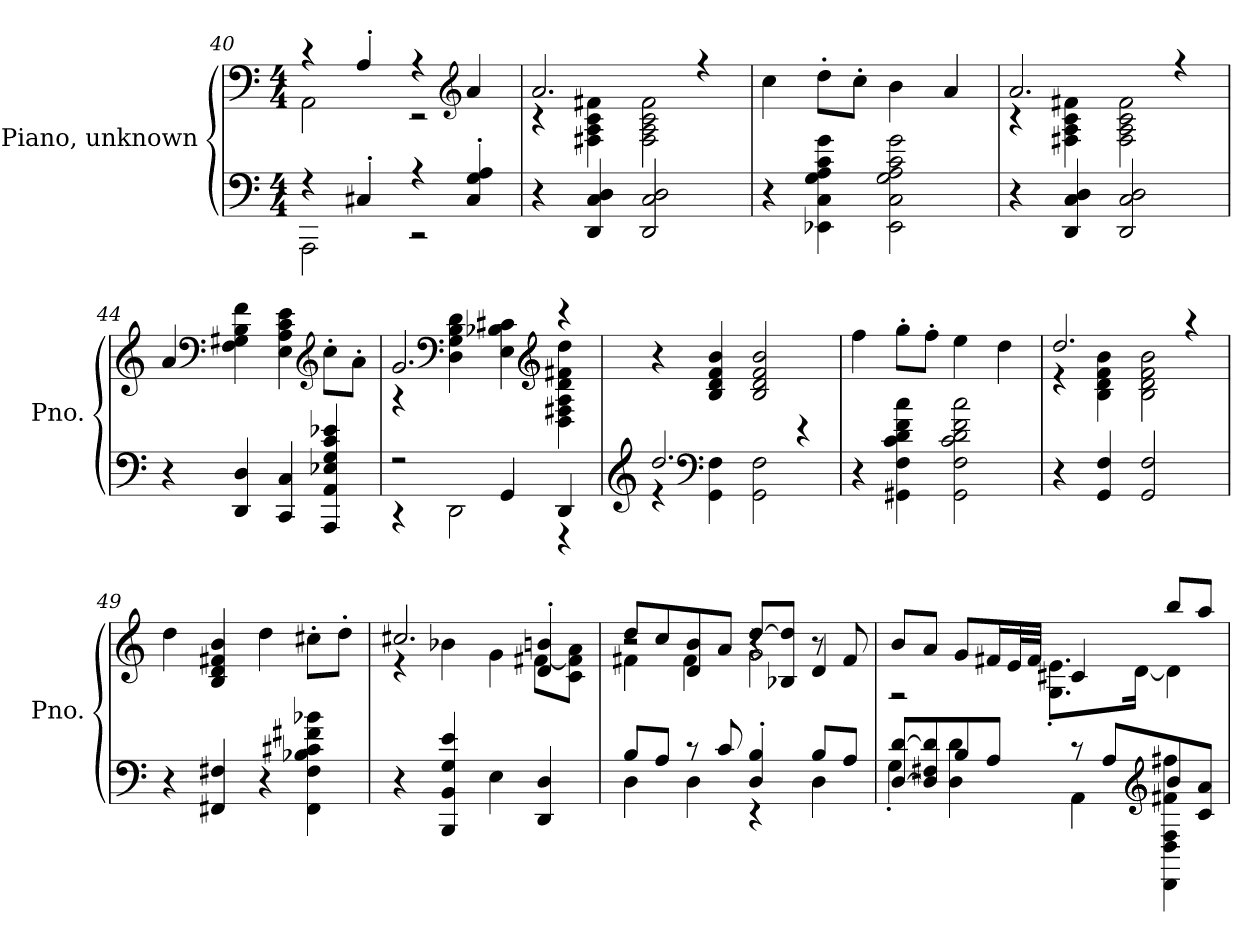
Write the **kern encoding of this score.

**kern	**kern
*part1	*part1
*staff2	*staff1
*I"Piano, unknown	*
*I'Pno.	*
*clefF4	*clefF4
*k[]	*k[]
*M4/4	*M4/4
=40	=40
*^	*^
4r	2AAA\	4r	2AA\
4C#X'/	.	4A'/	.
4r	2r	4r	2r
*	*	*clefG2	*
4C#/' 4G/' 4A/'	.	4a/	.
*v	*v	*	*
!!LO:LB:g=z	!!
=41	=41	=41
4r	2.a/	4r
4DD/ 4C/ 4D/	.	4F#X\ 4A\ 4c\ 4f#X\
2DD/ 2C/ 2D/	.	2F#\ 2A\ 2c\ 2f#\
.	4r	.
*	*v	*v
=42	=42
4r	4cc\
4EE-X\ 4C\ 4G\ 4A\ 4c\ 4g\	8dd'\L
.	8cc'\J
2EE-\ 2C\ 2G\ 2A\ 2c\ 2g\	4b\
.	4a/
=43	=43
*	*^
4r	2.a/	4r
4DD/ 4C/ 4D/	.	4F#X\ 4A\ 4c\ 4f#X\
2DD/ 2C/ 2D/	.	2F#\ 2A\ 2c\ 2f#\
.	4r	.
*	*v	*v
=44	=44
4r	4a/
*	*clefF4
4DD/ 4D/	4F\ 4G#X\ 4B\ 4f\
4CC/ 4C/	4E\ 4A\ 4c\ 4e\
*	*clefG2
4AAA/ 4AA/ 4E-X/ 4G/ 4c/ 4e-X/	8cc'\L
.	8a'\J
=45	=45
*^	*^
2r	4r	2.g/	4r
*	*	*clefF4	*
.	2DD\	.	4D\ 4G\ 4B\ 4d\
4GG/	.	.	4E\ 4B-X\ 4c#X\
*	*	*clefG2	*
4DD/	4r	4r	4D\ 4F#X\ 4A\ 4d\ 4f#X\ 4dd\
*	*	*v	*v
!!LO:LB:g=z
=46	=46	=46
*clefG2	*	*
2.dd/	4r	4r
*clefF4	*	*
.	4GG\ 4F\	4B/ 4d/ 4f/ 4b/
.	2GG\ 2F\	2B/ 2d/ 2f/ 2b/
4r	.	.
*v	*v	*
=47	=47
4r	4ff\
4GG#X\ 4F\ 4c\ 4d\ 4f\ 4cc\	8gg'\L
.	8ff'\J
2GG#\ 2F\ 2c\ 2d\ 2f\ 2cc\	4ee\
.	4dd\
=48	=48
*	*^
4r	2.dd/	4r
4GG/ 4F/	.	4B\ 4d\ 4f\ 4b\
2GG/ 2F/	.	2B\ 2d\ 2f\ 2b\
.	4r	.
*	*v	*v
=49	=49
4r	4dd\
4FF#X/ 4F#X/	4B/ 4d/ 4f#X/ 4b/
4r	4dd\
4FF#\ 4F#\ 4B-X\ 4c#X\ 4f#X\ 4b-X\	8cc#X'\L
.	8dd'\J
=50	=50
*	*^
4r	2.cc#X/	4r
4BBB/ 4BB/ 4G/ 4e/	.	4b-X\
4E\	.	4g\
4DD/ 4D/	4d/' 4bn/'	[8f#X\L
.	.	8c\ 8f#\] 8a\J
!!LO:LB:g=z
=51	=51	=51
*^	*	*^
8B/L	4D\	8dd/L	4f#X\	2r
8A/J	.	8cc/	.	.
8r	4D\	8d/ 8b/	4f#\	.
8c/	.	8a/J	.	.
4D/' 4B/'	4r	[8dd/L	2g\	4r
.	.	8B-X/ 8dd/]J	.	.
8B/L	4D\	8r	.	4d/
8A/J	.	8f#/	.	.
*	*	*	*v	*v
=52	=52	=52	=52
[8D/ [8d/L	4G'\	8b/L	2r
8D/] 8F#X/ 8d/]	.	8a/J	.
8B/	4D\ 4d\	8g/L	.
8A/J	.	16f#X/L	.
.	.	32e/L	.
.	.	32f#/JJJ	.
8r	4AA\	4c#X/	8.G\' 8.e\'L
8A/L	.	.	.
.	.	.	[16d\Jk
*clefG2	*	*	*
8b/	4DD\ 4D\ 4F#\ 4f#X\ 4ff#X\	8bb/L	4d\]
8c/ 8a/J	.	8aa/J	.
*v	*v	*	*
*	*v	*v
=	=
*-	*-
